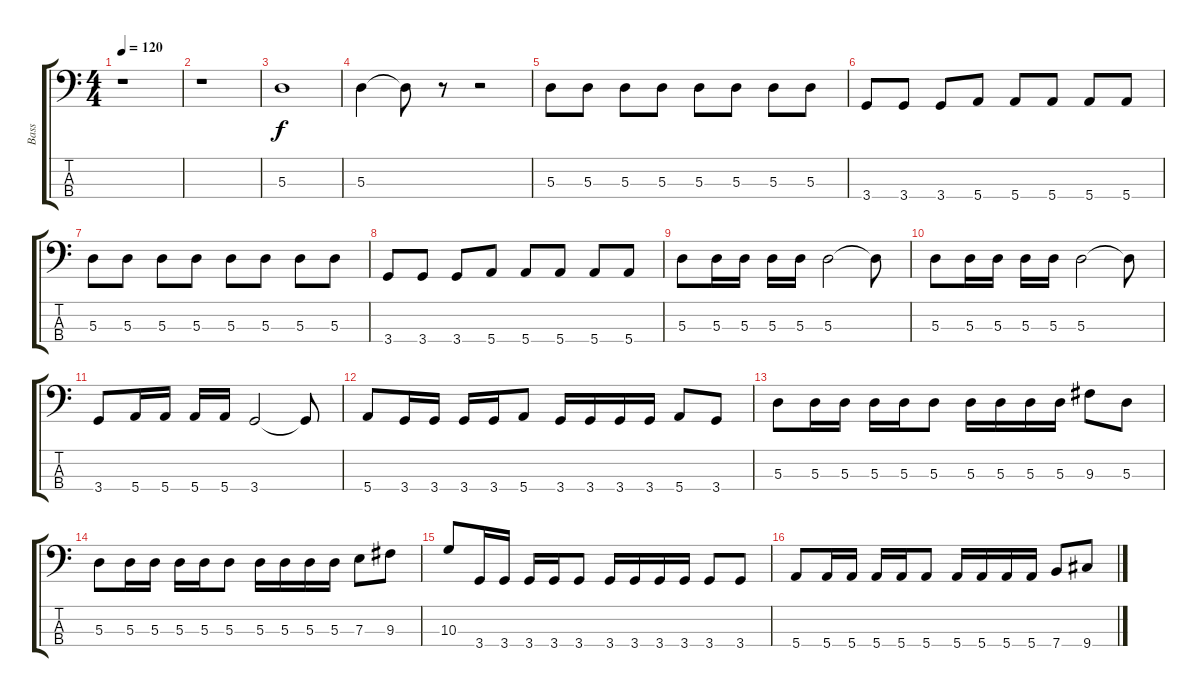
\track ("Bass" "Bass") {instrument acousticguitarnylon}
\staff {score tabs}
\tuning (G2 D2 A1 E1) {hide}
\ts (4 4)
\tempo 120
\clef f4
\ks c
r.1{dy f volume 16 instrument electricbasspick} |
r.1 |
5.3.1 |
5.3.4 5.3{t}.8 r.8 r.2 |
5.3.8 5.3.8 5.3.8 5.3.8 5.3.8 5.3.8 5.3.8 5.3.8 |
3.4.8 3.4.8 3.4.8 5.4.8 5.4.8 5.4.8 5.4.8 5.4.8 |
5.3.8 5.3.8 5.3.8 5.3.8 5.3.8 5.3.8 5.3.8 5.3.8 |
3.4.8 3.4.8 3.4.8 5.4.8 5.4.8 5.4.8 5.4.8 5.4.8 |
5.3.8 5.3.16 5.3.16 5.3.16 5.3.16 5.3.2 5.3{t}.8 |
5.3.8 5.3.16 5.3.16 5.3.16 5.3.16 5.3.2 5.3{t}.8 |
3.4.8 5.4.16 5.4.16 5.4.16 5.4.16 3.4.2 3.4{t}.8 |
5.4.8{instrument electricbassfinger} 3.4.16 3.4.16 3.4.16 3.4.16 5.4.8 3.4.16 3.4.16 3.4.16 3.4.16 5.4.8 3.4.8 |
5.3.8 5.3.16 5.3.16 5.3.16 5.3.16 5.3.8 5.3.16 5.3.16 5.3.16 5.3.16 9.3.8 5.3.8 |
5.3.8 5.3.16 5.3.16 5.3.16 5.3.16 5.3.8 5.3.16 5.3.16 5.3.16 5.3.16 7.3.8 9.3.8 |
10.3.8 3.4.16 3.4.16 3.4.16 3.4.16 3.4.8 3.4.16 3.4.16 3.4.16 3.4.16 3.4.8 3.4.8 |
5.4.8 5.4.16 5.4.16 5.4.16 5.4.16 5.4.8 5.4.16 5.4.16 5.4.16 5.4.16 7.4.8 9.4.8
